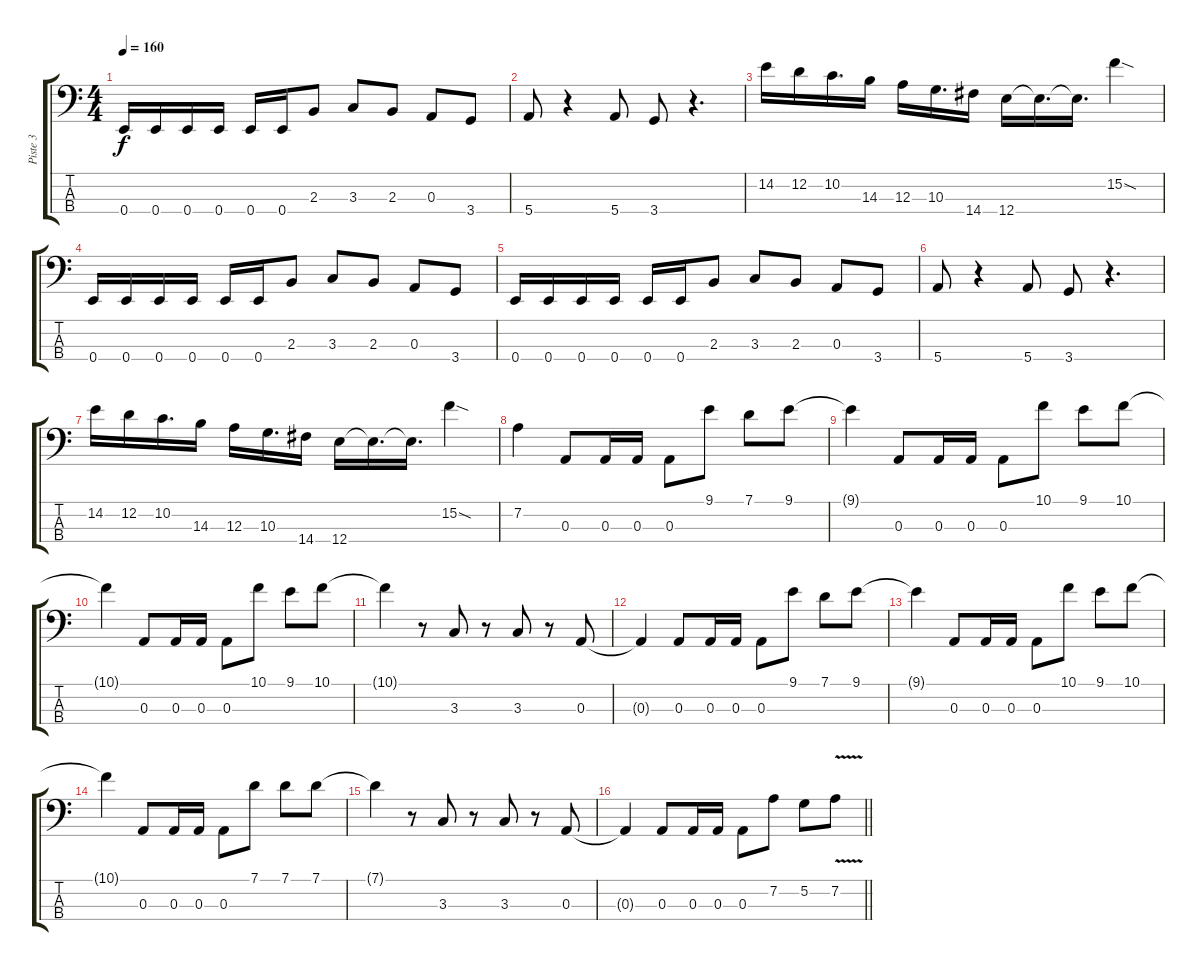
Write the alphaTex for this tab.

\track ("Piste 3" "Piste 3") {instrument electricbassfinger}
\staff {score tabs}
\tuning (G2 D2 A1 E1) {hide}
\ts (4 4)
\tempo 160
\clef f4
\ks c
0.4.16{dy f} 0.4.16 0.4.16 0.4.16 0.4.16 0.4.16 2.3.8 3.3.8 2.3.8 0.3.8 3.4.8 |
5.4.8 r.4 5.4.8 3.4.8 r.4{d} |
14.2.16 12.2.16 10.2.16{d} 14.3.16 12.3.16 10.3.16{d} 14.4.16 12.4.16 12.4{t}.16{d} 12.4{t}.16{d} 15.2{sod}.4 |
0.4.16 0.4.16 0.4.16 0.4.16 0.4.16 0.4.16 2.3.8 3.3.8 2.3.8 0.3.8 3.4.8 |
0.4.16 0.4.16 0.4.16 0.4.16 0.4.16 0.4.16 2.3.8 3.3.8 2.3.8 0.3.8 3.4.8 |
5.4.8 r.4 5.4.8 3.4.8 r.4{d} |
14.2.16 12.2.16 10.2.16{d} 14.3.16 12.3.16 10.3.16{d} 14.4.16 12.4.16 12.4{t}.16{d} 12.4{t}.16{d} 15.2{sod}.4 |
7.2.4 0.3.8 0.3.16 0.3.16 0.3.8 9.1.8 7.1.8 9.1.8 |
9.1{t}.4 0.3.8 0.3.16 0.3.16 0.3.8 10.1.8 9.1.8 10.1.8 |
10.1{t}.4 0.3.8 0.3.16 0.3.16 0.3.8 10.1.8 9.1.8 10.1.8 |
10.1{t}.4 r.8 3.3.8 r.8 3.3.8 r.8 0.3.8 |
0.3{t}.4 0.3.8 0.3.16 0.3.16 0.3.8 9.1.8 7.1.8 9.1.8 |
9.1{t}.4 0.3.8 0.3.16 0.3.16 0.3.8 10.1.8 9.1.8 10.1.8 |
10.1{t}.4 0.3.8 0.3.16 0.3.16 0.3.8 7.1.8 7.1.8 7.1.8 |
7.1{t}.4 r.8 3.3.8 r.8 3.3.8 r.8 0.3.8 |
\barLineRight lightlight
0.3{t}.4 0.3.8 0.3.16 0.3.16 0.3.8 7.2.8 5.2.8 7.2{v}.8
